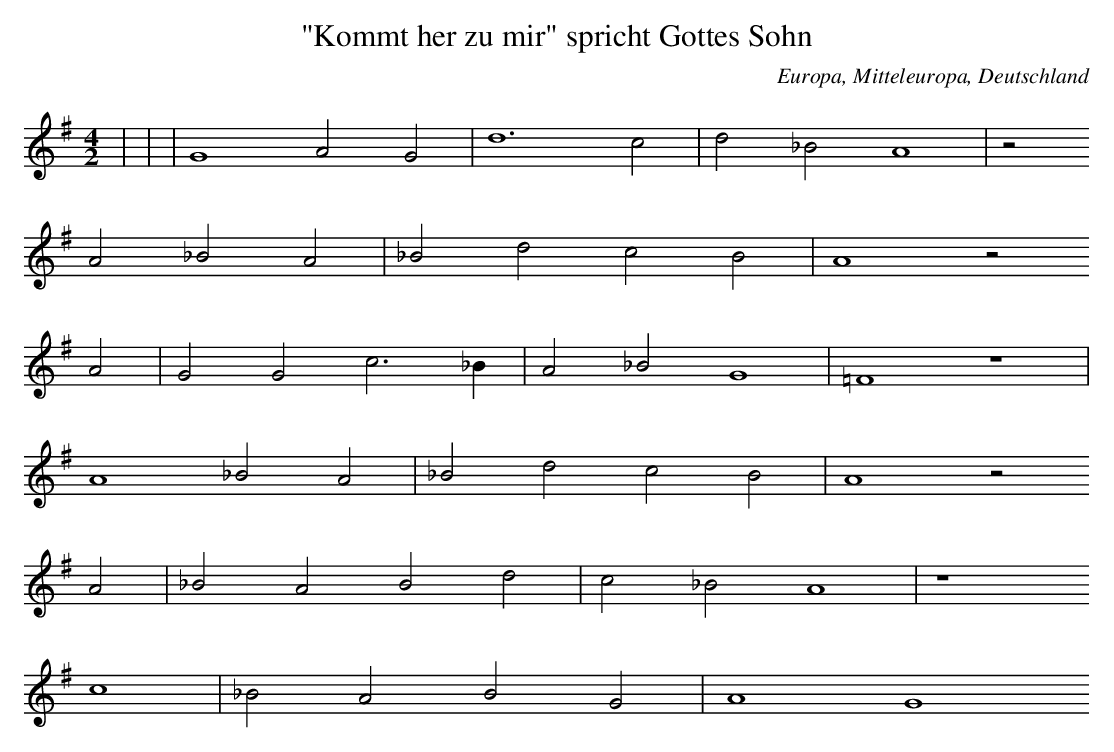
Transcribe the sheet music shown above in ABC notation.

X:1
T: "Kommt her zu mir" spricht Gottes Sohn
O: Europa, Mitteleuropa, Deutschland
M: 4/2
L: 1/4
K: G
 |  |  | G4A2G2 | d6c2 | d2_B2A4 | z2
A2_B2A2 | _B2d2c2B2 | A4z2
A2 | G2G2c3_B | A2_B2G4 | =F4z4 |
A4_B2A2 | _B2d2c2B2 | A4z2
A2 | _B2A2B2d2 | c2_B2A4 | z4
c4 | _B2A2B2G2 | A4G4
